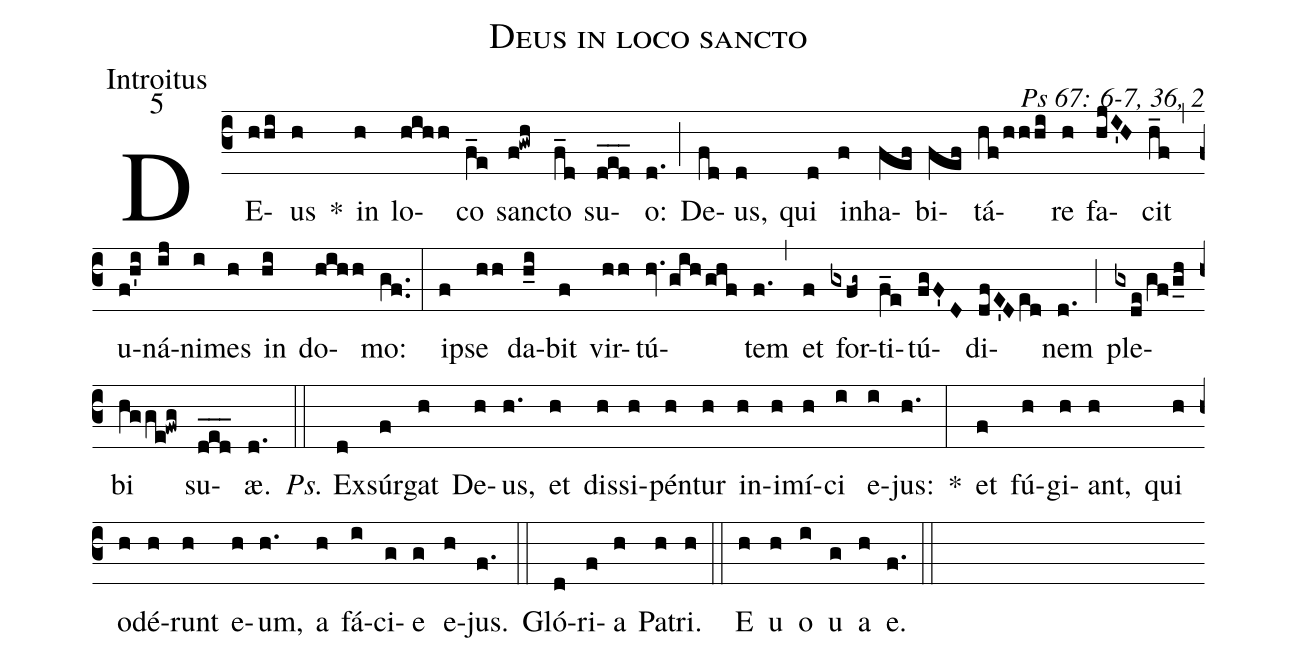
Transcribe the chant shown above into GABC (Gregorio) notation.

name: Deus in loco sancto;
office-part: Introitus;
mode: 5;
commentary: Ps 67: 6-7, 36, 2;
%%
(c3) DE(hhi)us(h) *() in(h) lo(hihh)co(f_e) sanc(f!gwh)to(f_d) su(d_e_d_)o:(d.) (;) De(fd)us,(d) qui(d) in(f)ha(fef)bi(fef)tá(hf/hhhi)re(h) fa(hjI'H)cit(h_f) (,) u(f!h'i)ná(ij)ni(i)mes(h) in(hi) do(hihh)mo:(gf..) (:)
ip(f)se(hh) da(h_i)bit(f) vir(hh)tú(hv.gihghf)tem(f.) (,) et(f) for(gxfg~)ti(f_e)tú(fgF'D)di(dfE'De[ll:1]d)nem(d.) (;) ple(gxde/gf/g_h)bi(hgge!fwg) su(d_e_d_)æ.(d.) (::)
<i>Ps.</i> Ex(d)súr(f)gat(h) De(h)us,(h.) et(h) dis(h)si(h)pén(h)tur(h) in(h)i(h)mí(h)ci(i) e(i)jus:(h.) *(:)
et(f) fú(h)gi(h)ant,(h) qui(h) o(h)dé(h)runt(h) e(h)um,(h.) a(h) fá(i)ci(g)e(g) e(h)jus.(f.) (::)
Gló(d)ri(f)a(h) Pa(h)tri.(h) (::)
<eu>E(h) u(h) o(i) u(g) a(h) e.</eu>(f.) (::)
